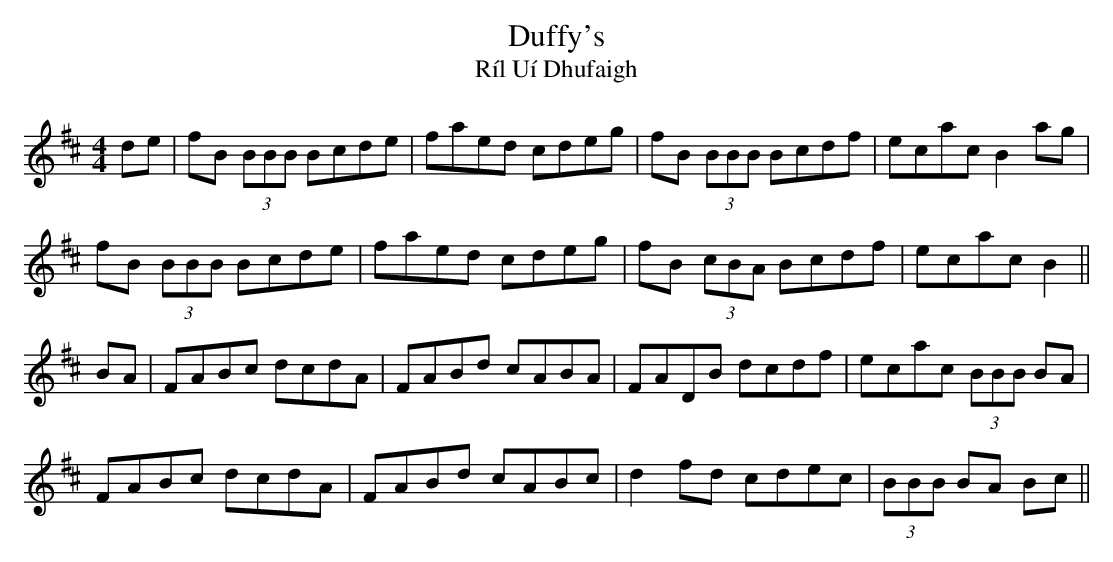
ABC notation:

X:1
T: Duffy's
T: R\'il U\'i Dhufaigh
L: 1/8
M: 4/4
K: D
de|fB (3BBB Bcde|faed cdeg|fB (3BBB Bcdf|ecac B2 ag|
fB (3BBB Bcde|faed cdeg|fB (3cBA Bcdf|ecac B2 ||
BA|FABc dcdA|FABd cABA|FADB dcdf|ecac (3BBB BA|
FABc dcdA|FABd cABc|d2 fd cdec|(3BBB BA Bc ||
